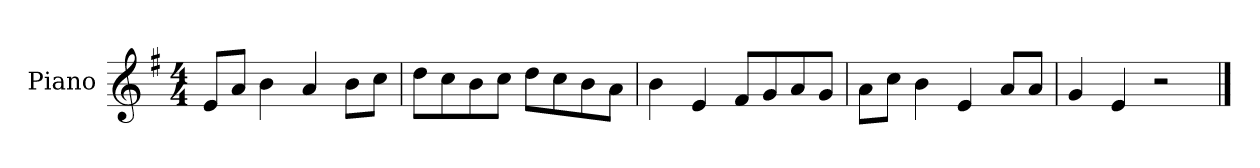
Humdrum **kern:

**kern
*part1
*staff1
*I"Piano
*I'P-no
*clefG2
*k[f#]
*M4/4
*MM90
=1
8e/L
8a/J
4b\
4a/
8b\L
8cc\J
=2
8dd\L
8cc\
8b\
8cc\J
8dd\L
8cc\
8b\
8a\J
=3
4b\
4e/
8f#/L
8g/
8a/
8g/J
=4
8a\L
8cc\J
4b\
4e/
8a/L
8a/J
=5
4g/
4e/
2r
==
*-
